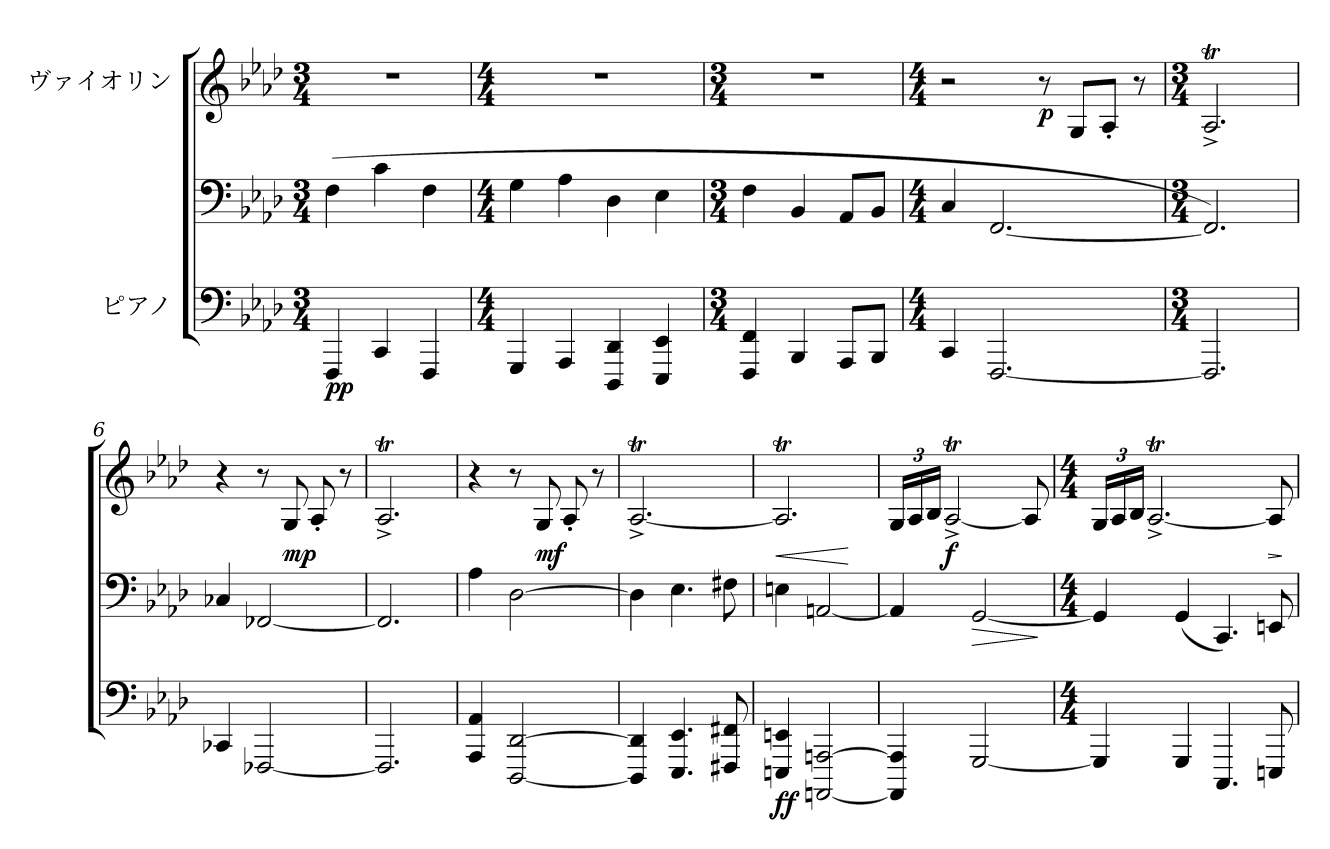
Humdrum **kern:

**kern	**kern	**dynam	**kern	**dynam
*part2	*part2	*part2	*part1	*part1
*staff3	*staff2	*staff2/3	*staff1	*staff1
*I"ピアノ	*	*	*I"ヴァイオリン	*
*clefF4	*clefF4	*	*clefG2	*
*k[b-e-a-d-]	*k[b-e-a-d-]	*	*k[b-e-a-d-]	*
*M3/4	*M3/4	*	*M3/4	*
*MM60	*MM60	*	*MM60	*
=1	=1	=1	=1	=1
!	!	!LO:DY:b=2	!	!
!	!	!LO:DY:n=1:b	!	!
4FFF/	(>4F\	p p	2.r	.
4CC/	4c\	.	.	.
4FFF/	4F\	.	.	.
=2	=2	=2	=2	=2
*M4/4	*M4/4	*	*M4/4	*
4GGG/	4G\	.	1r	.
4AAA-/	4A-\	.	.	.
4DDD-/ 4DD-/	4D-\	.	.	.
4EEE-/ 4EE-/	4E-\	.	.	.
=3	=3	=3	=3	=3
*M3/4	*M3/4	*	*M3/4	*
4FFF/ 4FF/	4F\	.	2.r	.
4BBB-/	4BB-/	.	.	.
8AAA-/L	8AA-/L	.	.	.
8BBB-/J	8BB-/J	.	.	.
=4	=4	=4	=4	=4
*M4/4	*M4/4	*	*M4/4	*
4CC/	4C/	.	2r	.
[2.FFF/	[2.FF/	.	.	.
!	!	!	!	!LO:DY:b
.	.	.	8r	p
.	.	.	8G/L	.
.	.	.	8A-'/J	.
.	.	.	8r	.
=5	=5	=5	=5	=5
*M3/4	*M3/4	*	*M3/4	*
2.FFF/]	2.FF/])	.	2.A-T^/	.
!!LO:LB:g=z
=6	=6	=6	=6	=6
!	!	!LO:DY:b=2	!	!
!	!	!LO:DY:n=1:b	!	!
4CC-X/	4C-X/	mp mp	4r	.
[2FFF-X/	[2FF-X/	.	8r	.
!	!	!	!	!LO:DY:b
.	.	.	8G/	mp
.	.	.	8A-'/	.
.	.	.	8r	.
=7	=7	=7	=7	=7
2.FFF-/]	2.FF-/]	.	2.A-T^/	.
=8	=8	=8	=8	=8
!	!	!LO:DY:b=2	!	!
!	!	!LO:DY:n=1:b	!	!
4AAA-/ 4AA-/	4A-\	mf mf	4r	.
[2DDD-/ [2DD-/	[2D-\	.	8r	.
!	!	!	!	!LO:DY:b
.	.	.	8G/	mf
.	.	.	8A-'/	.
.	.	.	8r	.
=9	=9	=9	=9	=9
4DDD-/] 4DD-/]	4D-\]	.	[2.A-T^/	.
4.EEE-/ 4.EE-/	4.E-\	.	.	.
8FFF#X/ 8FF#X/	8F#X\	.	.	.
=10	=10	=10	=10	=10
!	!	!LO:DY:b=2	!	!LO:HP:b
!	!	!LO:DY:n=1:b	!	!
4EEEn/ 4EEn/	4En\	f f	2.A-T/]	<
[2AAAAn/ [2AAAn/	[2AAn/	.	.	.
.	.	.	.	[
=11	=11	=11	=11	=11
*	*	*	*Xbrackettup	*
4AAAA/] 4AAA/]	4AA/]	.	24G/LL	.
.	.	.	24A-/	.
.	.	.	24B-/JJ	.
!	!	!	!	!LO:DY:b
.	.	.	[2A-T^/	f
!	!	!LO:HP:b	!	!
[2GGG/	[2GG/	>	.	.
.	.	.	8A-/]	.
.	.	]	.	.
!!LO:LB:g=z
=12	=12	=12	=12	=12
*M4/4	*M4/4	*	*M4/4	*
4GGG/]	4GG/]	.	24G/LL	.
.	.	.	24A-/	.
.	.	.	24B-/JJ	.
.	.	.	[2.A-T^/	.
4GGG/	(<4GG/	.	.	.
4.CCC/	4.CC/)	.	.	.
!	!	!	!	!LO:HP:b
8EEEn/	8EEn/	.	8A-/]	>
.	.	.	.	]
=	=	=	=	=
*-	*-	*-	*-	*-
